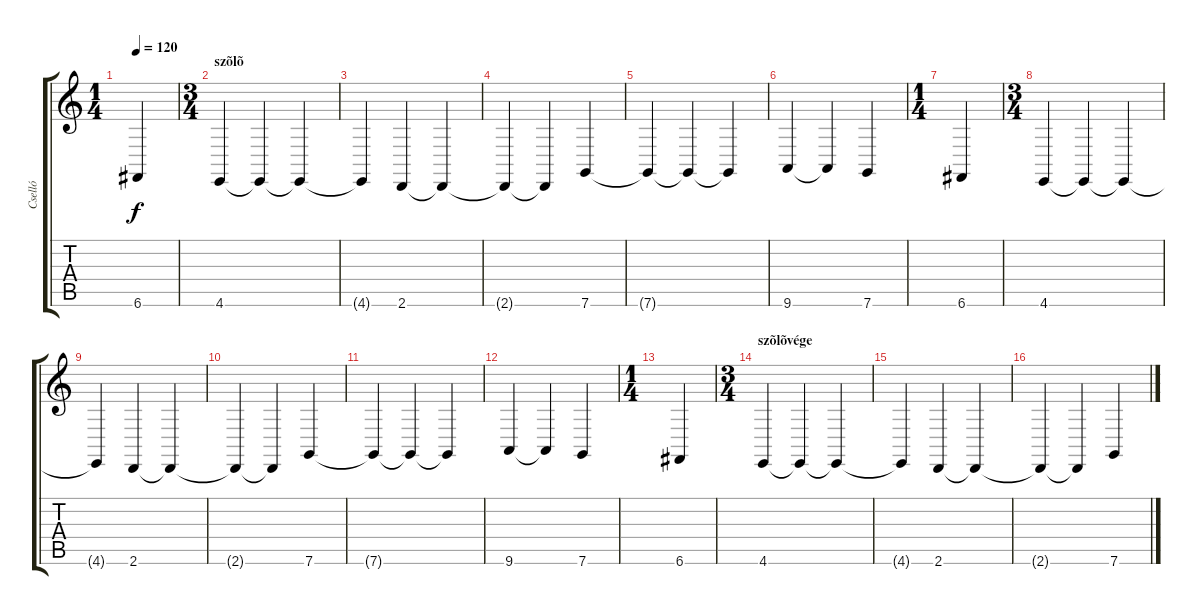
\track ("Cselló" "Cselló") {instrument cello}
\staff {score tabs}
\tuning (C4 G3 Eb3 Bb2 F2 C2) {hide}
\ts (1 4)
\tempo 120
\clef g2
\ks c
6.6.4{dy f} |
\ts (3 4)
\section ("" "szõlõ")
4.6.4 4.6{t}.4 4.6{t}.4 |
4.6{t}.4 2.6.4 2.6{t}.4 |
2.6{t}.4 2.6{t}.4 7.6.4 |
7.6{t}.4 7.6{t}.4 7.6{t}.4 |
9.6.4 9.6{t}.4 7.6.4 |
\ts (1 4)
6.6.4 |
\ts (3 4)
4.6.4 4.6{t}.4 4.6{t}.4 |
4.6{t}.4 2.6.4 2.6{t}.4 |
2.6{t}.4 2.6{t}.4 7.6.4 |
7.6{t}.4 7.6{t}.4 7.6{t}.4 |
9.6.4 9.6{t}.4 7.6.4 |
\ts (1 4)
6.6.4 |
\ts (3 4)
\section ("" "szõlõvége")
4.6.4 4.6{t}.4 4.6{t}.4 |
4.6{t}.4 2.6.4 2.6{t}.4 |
2.6{t}.4 2.6{t}.4 7.6.4
